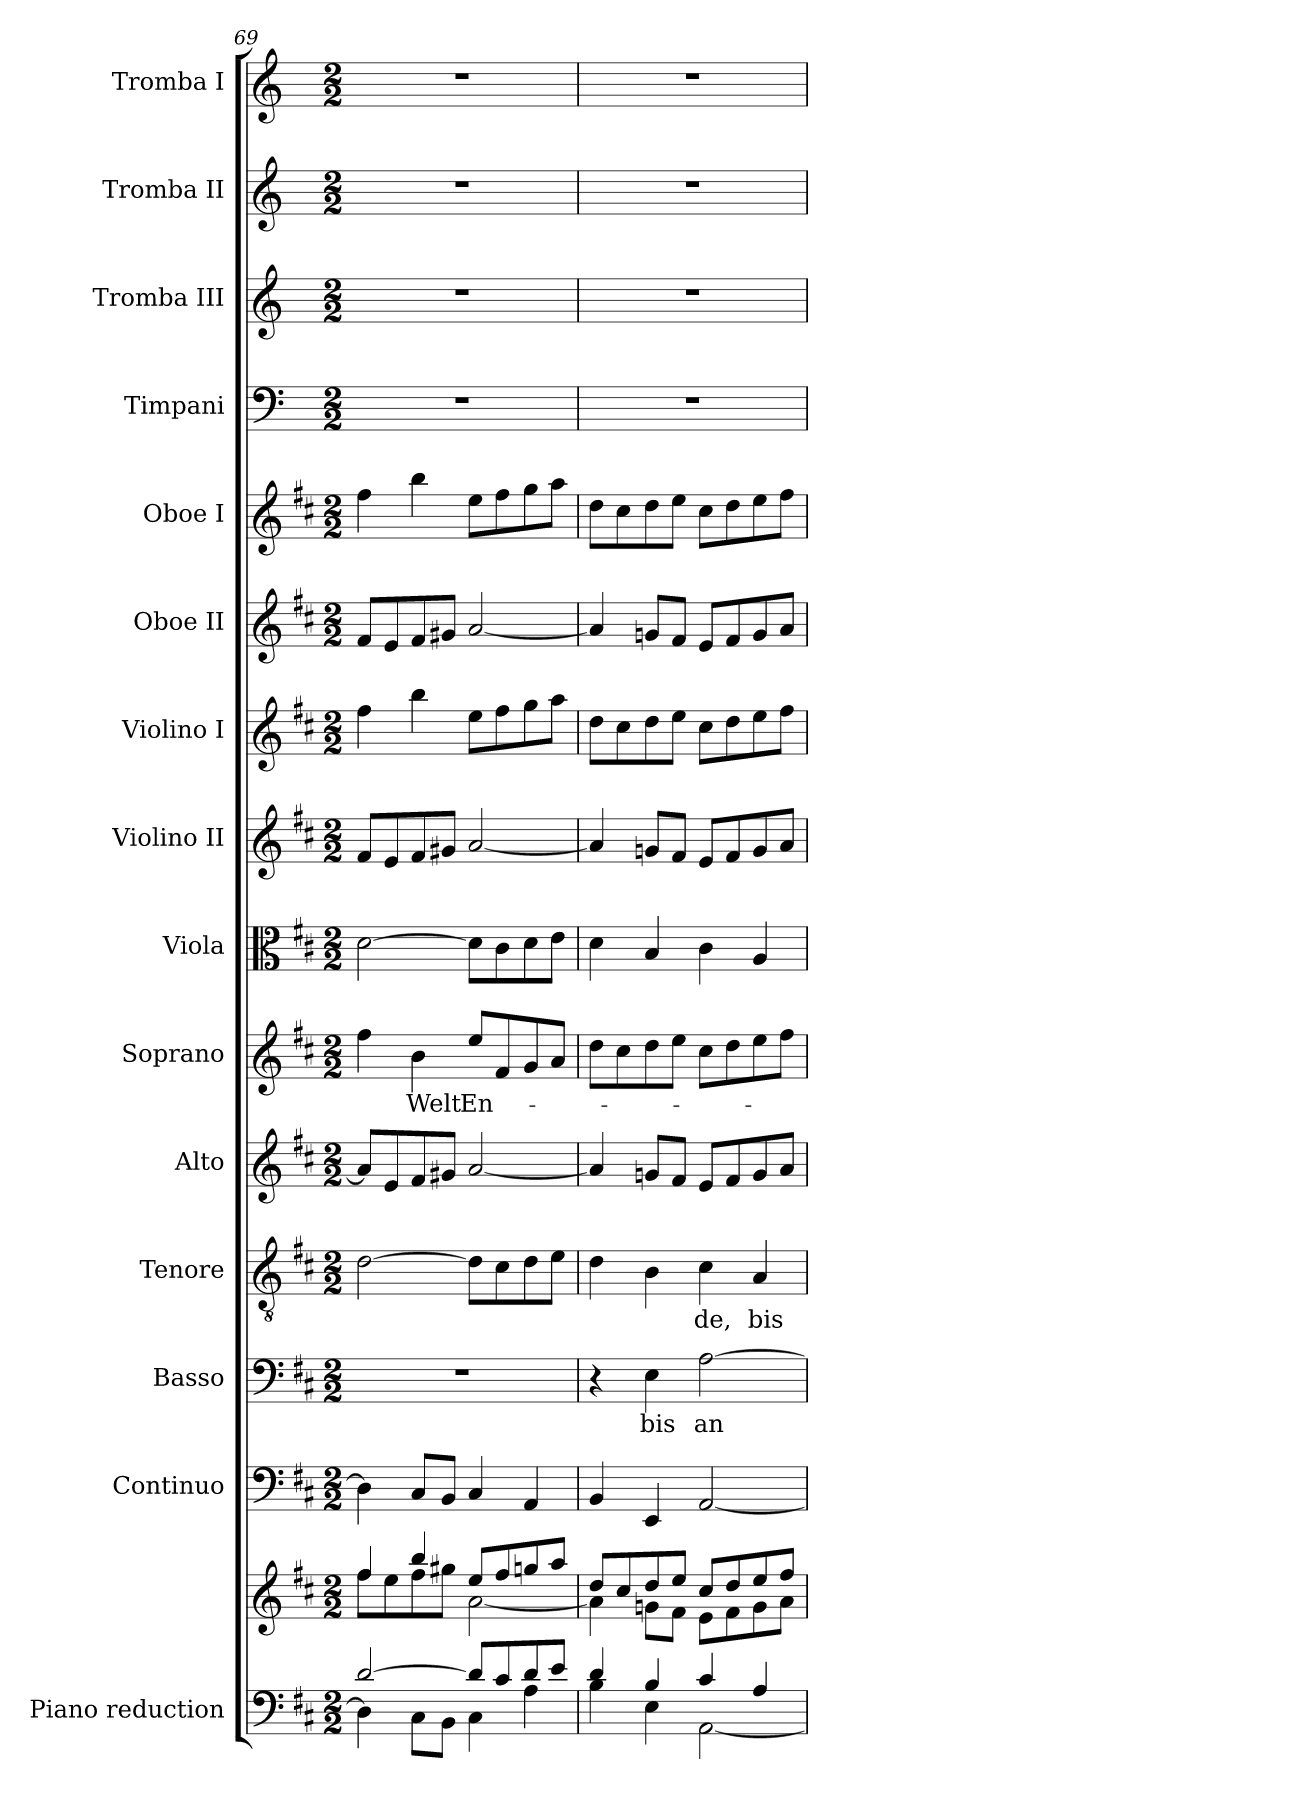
**kern	**kern	**kern	**kern	**text	**kern	**text	**kern	**kern	**text	**kern	**kern	**kern	**kern	**kern	**kern	**kern	**kern	**kern
*part15	*part15	*part14	*part13	*part13	*part12	*part12	*part11	*part10	*part10	*part9	*part8	*part7	*part6	*part5	*part4	*part3	*part2	*part1
*staff16	*staff15	*staff14	*staff13	*staff13	*staff12	*staff12	*staff11	*staff10	*staff10	*staff9	*staff8	*staff7	*staff6	*staff5	*staff4	*staff3	*staff2	*staff1
*I"Piano reduction	*	*I"Continuo	*I"Basso	*	*I"Tenore	*	*I"Alto	*I"Soprano	*	*I"Viola	*I"Violino II	*I"Violino I	*I"Oboe II	*I"Oboe I	*I"Timpani	*I"Tromba III	*I"Tromba II	*I"Tromba I
*I'Pno	*	*	*	*	*	*	*	*	*	*I'Vla	*I'Vln	*I'Vln	*I'Ob	*I'Ob	*I'Timp	*	*	*
*clefF4	*clefG2	*clefF4	*clefF4	*	*clefGv2	*	*clefG2	*clefG2	*	*clefC3	*clefG2	*clefG2	*clefG2	*clefG2	*clefF4	*clefG2	*clefG2	*clefG2
*	*	*	*	*	*	*	*	*	*	*	*	*	*	*	*	*ITrd-1c-2	*ITrd-1c-2	*ITrd-1c-2
*k[f#c#]	*k[f#c#]	*k[f#c#]	*k[f#c#]	*	*k[f#c#]	*	*k[f#c#]	*k[f#c#]	*	*k[f#c#]	*k[f#c#]	*k[f#c#]	*k[f#c#]	*k[f#c#]	*k[]	*k[f#c#]	*k[f#c#]	*k[f#c#]
*M2/2	*M2/2	*M2/2	*M2/2	*	*M2/2	*	*M2/2	*M2/2	*	*M2/2	*M2/2	*M2/2	*M2/2	*M2/2	*M2/2	*M2/2	*M2/2	*M2/2
=69	=69	=69	=69	=69	=69	=69	=69	=69	=69	=69	=69	=69	=69	=69	=69	=69	=69	=69
*^	*^	*	*	*	*	*	*	*	*	*	*	*	*	*	*	*	*	*
[2d/	4D\]	4ff#/	8ff#\L	4D\]	1r	.	[2d\	.	8a/L]	4ff#\	.	[2d\	8f#/L	4ff#\	8f#/L	4ff#\	1r	1r	1r	1r
.	.	.	8ee\	.	.	.	.	.	8e/	.	.	.	8e/	.	8e/	.	.	.	.	.
!	!	!	!	!	!	!	!	!	!	!	!LO:LY:b	!	!	!	!	!	!	!	!	!
.	8C#\L	4bb/	8ff#\	8C#/L	.	.	.	.	8f#/	4b\	Welt	.	8f#/	4bb\	8f#/	4bb\	.	.	.	.
.	8BB\J	.	8gg#X\J	8BB/J	.	.	.	.	8g#X/J	.	.	.	8g#X/J	.	8g#X/J	.	.	.	.	.
!	!	!	!	!	!	!	!	!	!	!	!LO:LY:b	!	!	!	!	!	!	!	!	!
8d/L]	4C#\	8ee/L	[2a\	4C#/	.	.	8d\L]	.	[2a/	8ee/L	En-	8d\L]	[2a/	8ee\L	[2a/	8ee\L	.	.	.	.
8c#/	.	8ff#/	.	.	.	.	8c#\	.	.	8f#/	.	8c#\	.	8ff#\	.	8ff#\	.	.	.	.
8d/	4A\	8ggn/	.	4AA/	.	.	8d\	.	.	8g/	.	8d\	.	8gg\	.	8gg\	.	.	.	.
8e/J	.	8aa/J	.	.	.	.	8e\J	.	.	8a/J	.	8e\J	.	8aa\J	.	8aa\J	.	.	.	.
=70	=70	=70	=70	=70	=70	=70	=70	=70	=70	=70	=70	=70	=70	=70	=70	=70	=70	=70	=70	=70
4d/	4B\	8dd/L	4a\]	4BB/	4r	.	4d\	.	4a/]	8dd\L	.	4d\	4a/]	8dd\L	4a/]	8dd\L	1r	1r	1r	1r
.	.	8cc#/	.	.	.	.	.	.	.	8cc#\	.	.	.	8cc#\	.	8cc#\	.	.	.	.
!	!	!	!	!	!	!LO:LY:b	!	!	!	!	!	!	!	!	!	!	!	!	!	!
4B/	4E\	8dd/	8gn\L	4EE/	4E\	bis	4B\	.	8gn/L	8dd\	.	4B/	8gn/L	8dd\	8gn/L	8dd\	.	.	.	.
.	.	8ee/J	8f#\J	.	.	.	.	.	8f#/J	8ee\J	.	.	8f#/J	8ee\J	8f#/J	8ee\J	.	.	.	.
!	!	!	!	!	!	!LO:LY:b	!	!LO:LY:b	!	!	!	!	!	!	!	!	!	!	!	!
4c#/	[2AA\	8cc#/L	8e\L	[2AA/	[2A\	an	4c#\	-de,	8e/L	8cc#\L	.	4c#\	8e/L	8cc#\L	8e/L	8cc#\L	.	.	.	.
.	.	8dd/	8f#\	.	.	.	.	.	8f#/	8dd\	.	.	8f#/	8dd\	8f#/	8dd\	.	.	.	.
!	!	!	!	!	!	!	!	!LO:LY:b	!	!	!	!	!	!	!	!	!	!	!	!
4A/	.	8ee/	8g\	.	.	.	4A/	bis	8g/	8ee\	.	4A/	8g/	8ee\	8g/	8ee\	.	.	.	.
.	.	8ff#/J	8a\J	.	.	.	.	.	8a/J	8ff#\J	.	.	8a/J	8ff#\J	8a/J	8ff#\J	.	.	.	.
*v	*v	*	*	*	*	*	*	*	*	*	*	*	*	*	*	*	*	*	*	*
*	*v	*v	*	*	*	*	*	*	*	*	*	*	*	*	*	*	*	*	*
=	=	=	=	=	=	=	=	=	=	=	=	=	=	=	=	=	=	=
*-	*-	*-	*-	*-	*-	*-	*-	*-	*-	*-	*-	*-	*-	*-	*-	*-	*-	*-
